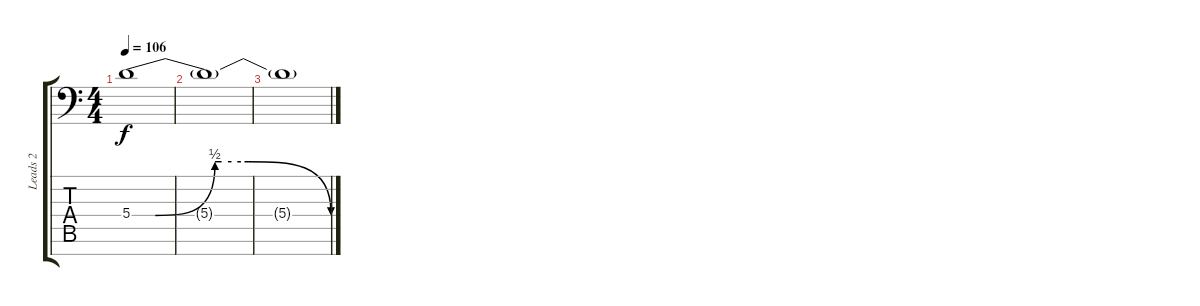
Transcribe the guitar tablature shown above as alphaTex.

\track ("Leads 2" "Leads 2") {instrument distortionguitar}
\staff {score tabs}
\tuning (B3 Gb3 D3 A2 E2 A1 E1) {hide}
\ts (4 4)
\tempo 106
\clef f4
\ks c
5.4{be (custom 0 0 7 0 25 2 27 2 30 2 35 2 60 0)}.1{dy f} |
5.4{t}.1 |
5.4{t}.1
